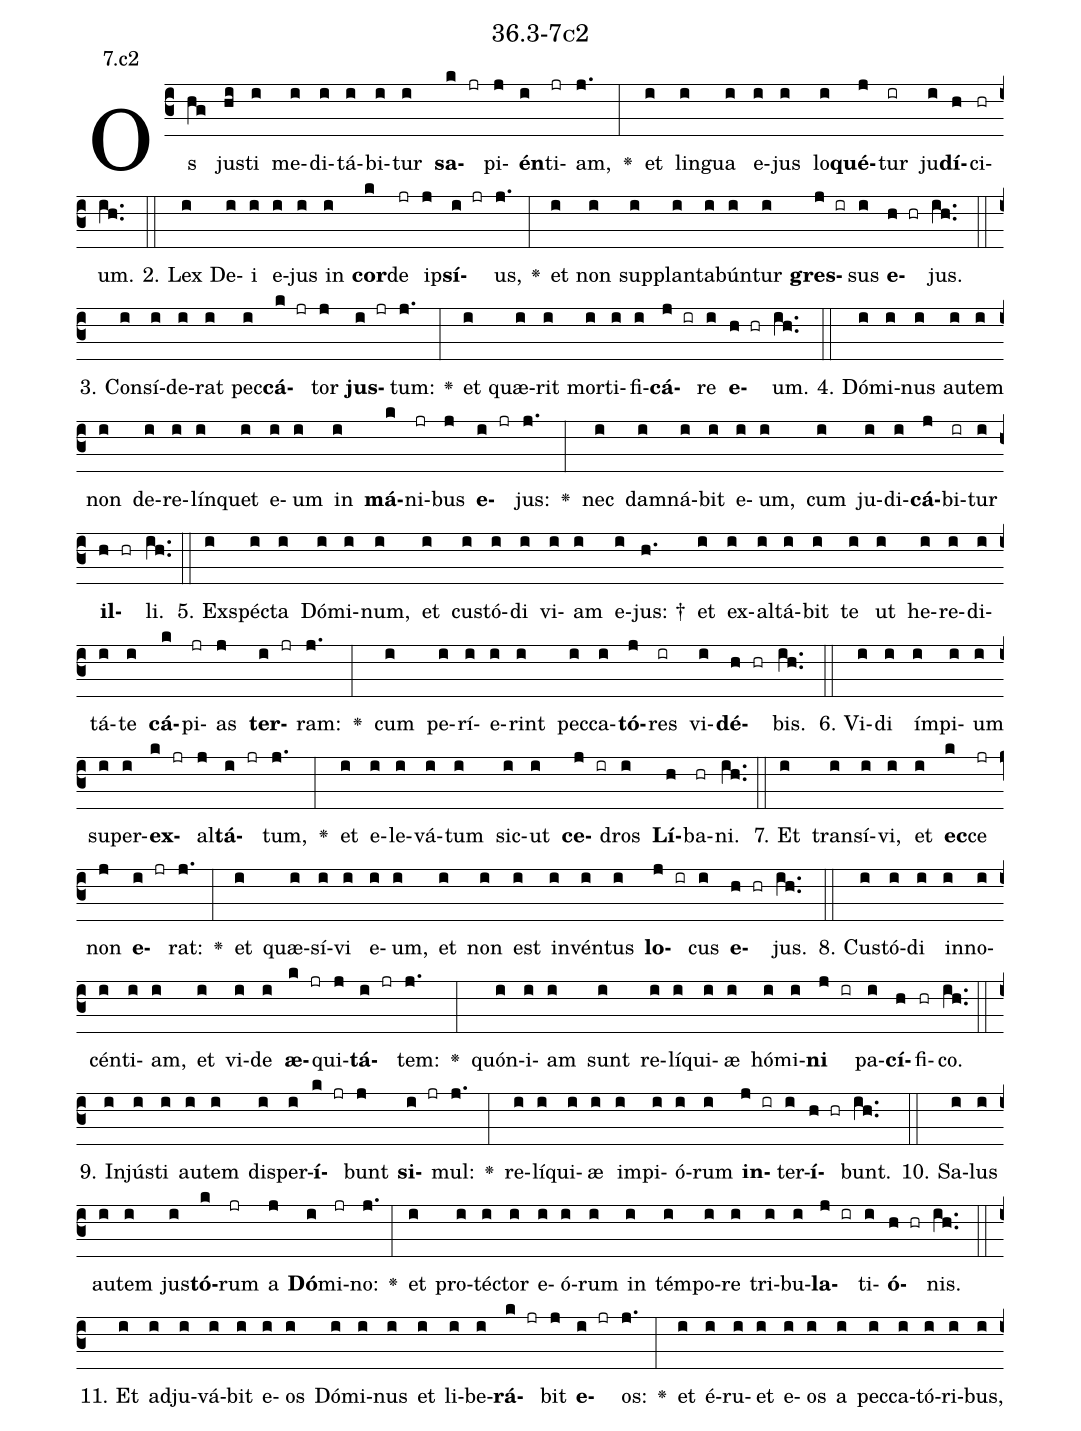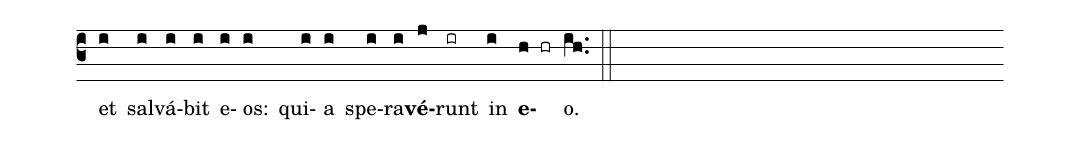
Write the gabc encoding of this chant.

name: 36.3-7c2;
annotation: 7.c2;
%%
(c3)Os(hg) jus(hi)ti(i) me(i)di(i)tá(i)bi(i)tur(i) <b>sa</b>(k jr)pi(j)<b>én</b>(i)ti(jr)am,(j.) <v>\greheightstar</v>(:) et(i) lin(i)gua(i) e(i)jus(i) lo(i)<b>qué</b>(j)tur(ir) ju(i)<b>dí</b>(h)ci(hr)um.(ih..) (::)
2. Lex(i) De(i)i(i) e(i)jus(i) in(i) <b>cor</b>(k)de(jr) ip(j)<b>sí</b>(i jr)us,(j.) <v>\greheightstar</v>(:) et(i) non(i) sup(i)plan(i)ta(i)bún(i)tur(i) <b>gres</b>(j ir)sus(i) <b>e</b>(h hr)jus.(ih..) (::)
3. Con(i)sí(i)de(i)rat(i) pec(i)<b>cá</b>(k jr)tor(j) <b>jus</b>(i jr)tum:(j.) <v>\greheightstar</v>(:) et(i) quæ(i)rit(i) mor(i)ti(i)fi(i)<b>cá</b>(j ir)re(i) <b>e</b>(h hr)um.(ih..) (::)
4. Dó(i)mi(i)nus(i) au(i)tem(i) non(i) de(i)re(i)lín(i)quet(i) e(i)um(i) in(i) <b>má</b>(k)ni(jr)bus(j) <b>e</b>(i jr)jus:(j.) <v>\greheightstar</v>(:) nec(i) dam(i)ná(i)bit(i) e(i)um,(i) cum(i) ju(i)di(i)<b>cá</b>(j)bi(ir)tur(i) <b>il</b>(h hr)li.(ih..) (::)
5. Ex(i)spéc(i)ta(i) Dó(i)mi(i)num,(i) et(i) cus(i)tó(i)di(i) vi(i)am(i) e(i)jus: †(h.) et(i) ex(i)al(i)tá(i)bit(i) te(i) ut(i) he(i)re(i)di(i)tá(i)te(i) <b>cá</b>(k)pi(jr)as(j) <b>ter</b>(i jr)ram:(j.) <v>\greheightstar</v>(:) cum(i) pe(i)rí(i)e(i)rint(i) pec(i)ca(i)<b>tó</b>(j)res(ir) vi(i)<b>dé</b>(h hr)bis.(ih..) (::)
6. Vi(i)di(i) ím(i)pi(i)um(i) su(i)per(i)<b>ex</b>(k jr)al(j)<b>tá</b>(i jr)tum,(j.) <v>\greheightstar</v>(:) et(i) e(i)le(i)vá(i)tum(i) sic(i)ut(i) <b>ce</b>(j ir)dros(i) <b>Lí</b>(h)ba(hr)ni.(ih..) (::)
7. Et(i) trans(i)í(i)vi,(i) et(i) <b>ec</b>(k)ce(jr) non(j) <b>e</b>(i jr)rat:(j.) <v>\greheightstar</v>(:) et(i) quæ(i)sí(i)vi(i) e(i)um,(i) et(i) non(i) est(i) in(i)vén(i)tus(i) <b>lo</b>(j ir)cus(i) <b>e</b>(h hr)jus.(ih..) (::)
8. Cus(i)tó(i)di(i) in(i)no(i)cén(i)ti(i)am,(i) et(i) vi(i)de(i) <b>æ</b>(k jr)qui(j)<b>tá</b>(i jr)tem:(j.) <v>\greheightstar</v>(:) quón(i)i(i)am(i) sunt(i) re(i)lí(i)qui(i)æ(i) hó(i)mi(i)<b>ni</b>(j ir) pa(i)<b>cí</b>(h)fi(hr)co.(ih..) (::)
9. In(i)jús(i)ti(i) au(i)tem(i) dis(i)per(i)<b>í</b>(k jr)bunt(j) <b>si</b>(i jr)mul:(j.) <v>\greheightstar</v>(:) re(i)lí(i)qui(i)æ(i) im(i)pi(i)ó(i)rum(i) <b>in</b>(j ir)ter(i)<b>í</b>(h hr)bunt.(ih..) (::)
10. Sa(i)lus(i) au(i)tem(i) jus(i)<b>tó</b>(k)rum(jr) a(j) <b>Dó</b>(i)mi(jr)no:(j.) <v>\greheightstar</v>(:) et(i) pro(i)téc(i)tor(i) e(i)ó(i)rum(i) in(i) tém(i)po(i)re(i) tri(i)bu(i)<b>la</b>(j ir)ti(i)<b>ó</b>(h hr)nis.(ih..) (::)
11. Et(i) ad(i)ju(i)vá(i)bit(i) e(i)os(i) Dó(i)mi(i)nus(i) et(i) li(i)be(i)<b>rá</b>(k jr)bit(j) <b>e</b>(i jr)os:(j.) <v>\greheightstar</v>(:) et(i) é(i)ru(i)et(i) e(i)os(i) a(i) pec(i)ca(i)tó(i)ri(i)bus,(i) et(i) sal(i)vá(i)bit(i) e(i)os:(i) qui(i)a(i) spe(i)ra(i)<b>vé</b>(j)runt(ir) in(i) <b>e</b>(h hr)o.(ih..) (::)
